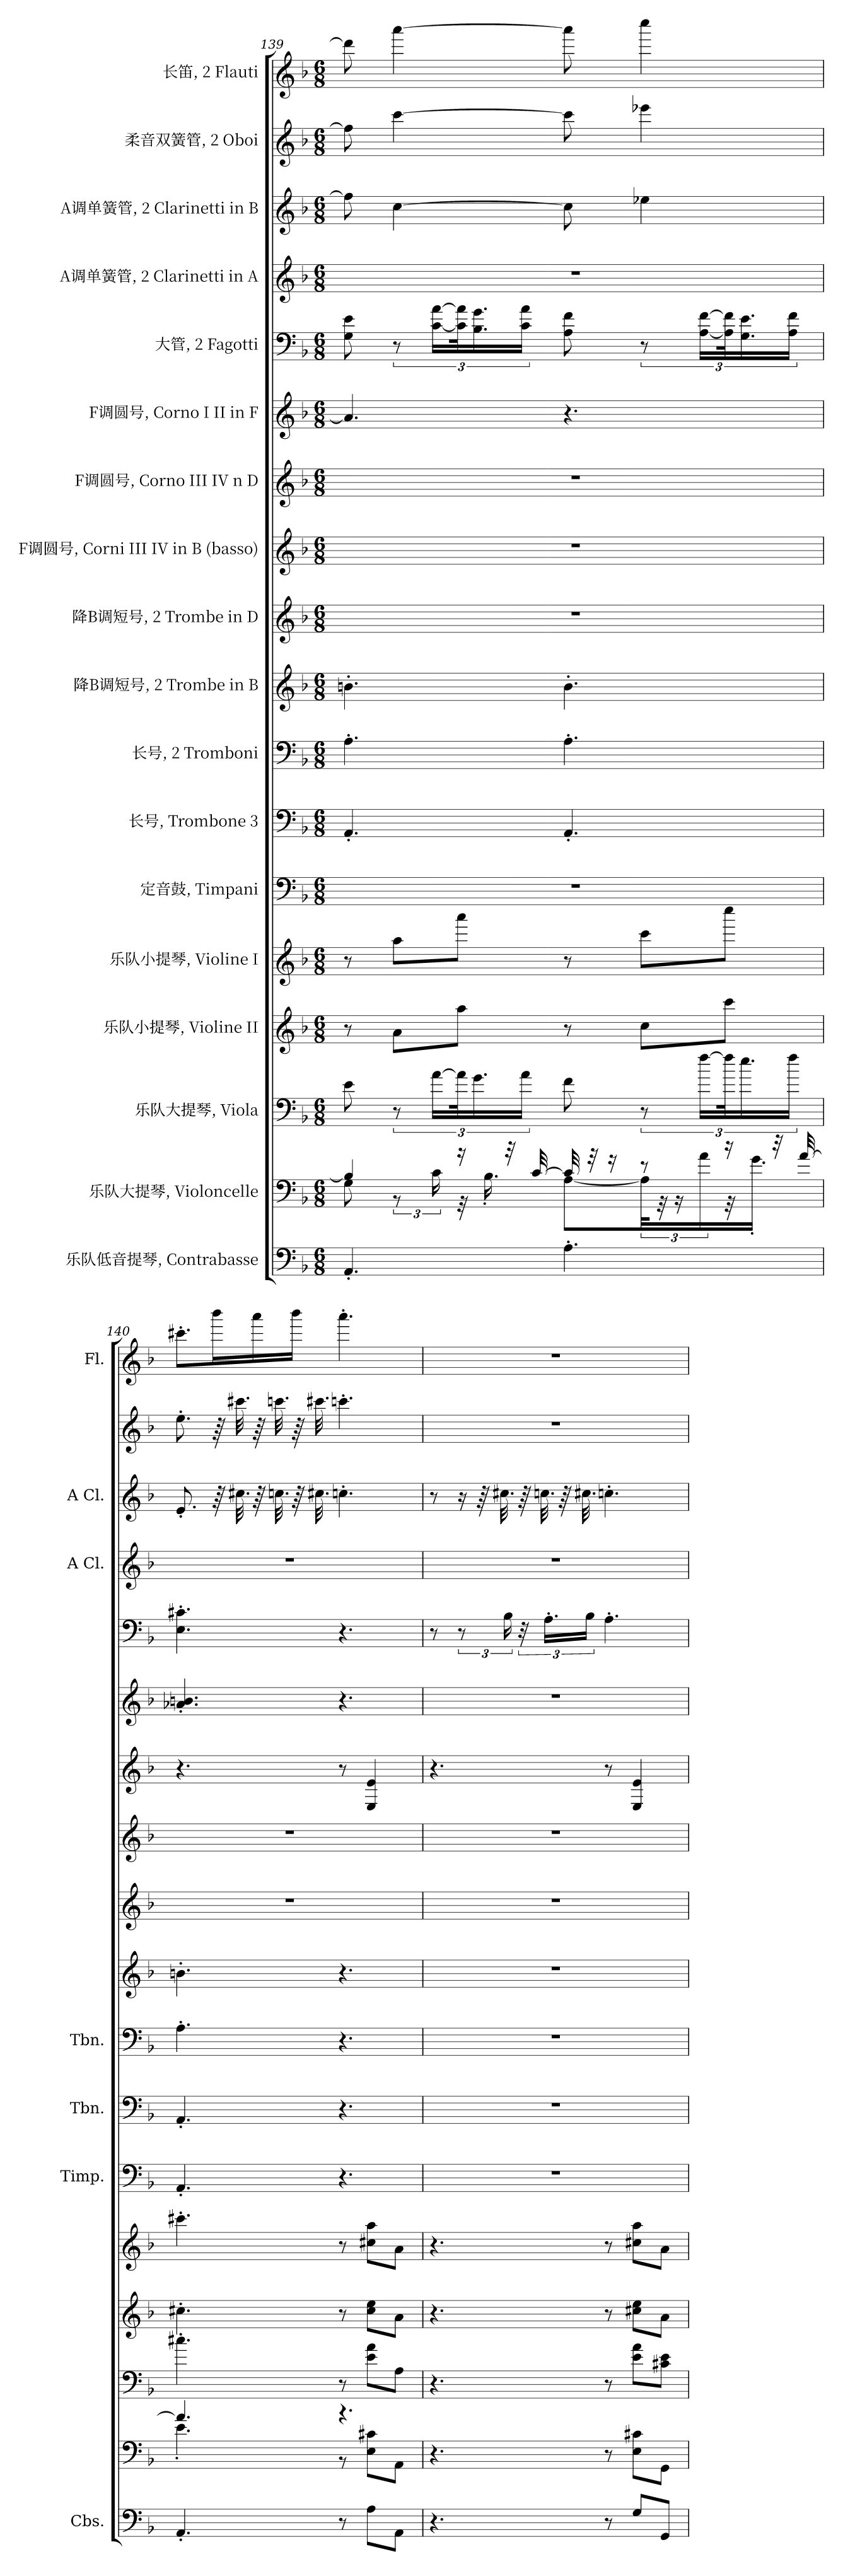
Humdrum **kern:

**kern	**kern	**kern	**kern	**kern	**kern	**kern	**kern	**kern	**kern	**kern	**kern	**kern	**kern	**kern	**kern	**kern	**kern
*part18	*part17	*part16	*part15	*part14	*part13	*part12	*part11	*part10	*part9	*part8	*part7	*part6	*part5	*part4	*part3	*part2	*part1
*staff18	*staff17	*staff16	*staff15	*staff14	*staff13	*staff12	*staff11	*staff10	*staff9	*staff8	*staff7	*staff6	*staff5	*staff4	*staff3	*staff2	*staff1
*I"乐队低音提琴, Contrabasse	*I"乐队大提琴, Violoncelle	*I"乐队大提琴, Viola	*I"乐队小提琴, Violine II	*I"乐队小提琴, Violine I	*I"定音鼓, Timpani	*I"长号, Trombone 3	*I"长号, 2 Tromboni	*I"降B调短号, 2 Trombe in B	*I"降B调短号, 2 Trombe in D	*I"F调圆号, Corni III IV in B (basso)	*I"F调圆号, Corno III IV n D	*I"F调圆号, Corno I II in F	*I"大管, 2 Fagotti	*I"A调单簧管, 2 Clarinetti in A	*I"A调单簧管, 2 Clarinetti in B	*I"柔音双簧管, 2 Oboi	*I"长笛, 2 Flauti
*I'Cbs.	*	*	*	*	*I'Timp.	*I'Tbn.	*I'Tbn.	*	*	*	*	*	*	*I'A Cl.	*I'A Cl.	*	*I'Fl.
!!LO:PB:g=z
*clefF4	*clefF4	*clefF4	*clefG2	*clefG2	*clefF4	*clefF4	*clefF4	*clefG2	*clefG2	*clefG2	*clefG2	*clefG2	*clefF4	*clefG2	*clefG2	*clefG2	*clefG2
*ITrd7c12	*	*	*	*	*	*	*	*ITrd1c2	*ITrd1c2	*ITrd4c7	*ITrd4c7	*ITrd4c7	*	*ITrd2c3	*ITrd2c3	*ITrd2c3	*
*k[b-]	*k[b-]	*k[b-]	*k[b-]	*k[b-]	*k[b-]	*k[b-]	*k[b-]	*k[b-e-a-]	*k[b-e-a-]	*k[b-e-]	*k[b-e-]	*k[b-e-]	*k[b-]	*k[f#c#]	*k[f#c#]	*k[f#c#]	*k[b-]
*M6/8	*M6/8	*M6/8	*M6/8	*M6/8	*M6/8	*M6/8	*M6/8	*M6/8	*M6/8	*M6/8	*M6/8	*M6/8	*M6/8	*M6/8	*M6/8	*M6/8	*M6/8
*MM94	*MM94	*MM94	*MM94	*MM94	*MM94	*MM94	*MM94	*MM94	*MM94	*MM94	*MM94	*MM94	*MM94	*MM94	*MM94	*MM94	*MM94
=139	=139	=139	=139	=139	=139	=139	=139	=139	=139	=139	=139	=139	=139	=139	=139	=139	=139
*	*^	*	*	*	*	*	*	*	*	*	*	*	*	*	*	*	*
4.AAA'/	4B-/]	8G\	8e\	8r	8r	2.r	4.AA'/	4.A'\	4.an'\	2.r	2.r	2.r	4.d/]	8G\ 8e\	2.r	8dd\]	8dd\]	8ddd\]
*	*	*	*	*	*	*	*	*	*	*	*	*	*	*	*	*	*	*MM104
.	.	12r	12r	8a\L	8aa\L	.	.	.	.	.	.	.	.	12r	.	[4a\	[4aa\	[4aaa\
.	.	24c\	[24a\LL	.	.	.	.	.	.	.	.	.	.	[24c\ [24a\LL	.	.	.	.
*	*	*	*Xbrackettup	*	*	*	*	*	*	*	*	*	*	*Xbrackettup	*	*	*	*
.	16r	32r	48a\K]	8aa\J	8aaa\J	.	.	.	.	.	.	.	.	48c\] 48a\]K	.	.	.	.
.	.	.	24.g\	.	.	.	.	.	.	.	.	.	.	24.B-\ 24.g\	.	.	.	.
.	.	16.B-'\	.	.	.	.	.	.	.	.	.	.	.	.	.	.	.	.
.	32r	.	.	.	.	.	.	.	.	.	.	.	.	.	.	.	.	.
.	.	.	24a\JJ	.	.	.	.	.	.	.	.	.	.	24c\ 24a\JJ	.	.	.	.
.	[32c/	.	.	.	.	.	.	.	.	.	.	.	.	.	.	.	.	.
*	*	*	*	*	*	*	*	*	*	*	*	*	*	*	*	*	*	*MM95
4.AA'\	32c/]	[8A\L	8f\	8r	8r	.	4.AA'/	4.A'\	4.a'\	.	.	.	4.r	8A\ 8f\	.	8a\]	8aa\]	8aaa\]
.	32r	.	.	.	.	.	.	.	.	.	.	.	.	.	.	.	.	.
.	16r	.	.	.	.	.	.	.	.	.	.	.	.	.	.	.	.	.
*	*	*	*brackettup	*	*	*	*	*	*	*	*	*	*	*brackettup	*	*	*	*
*	*	*	*	*	*	*	*	*	*	*	*	*	*	*	*	*	*	*MM104
.	8r	48A\Jkk]	12r	8cc\L	8ccc\L	.	.	.	.	.	.	.	.	12r	.	4ccn\	4cccn\	4cccc\
.	.	48r	.	.	.	.	.	.	.	.	.	.	.	.	.	.	.	.
.	.	24r	.	.	.	.	.	.	.	.	.	.	.	.	.	.	.	.
.	.	24a\	[24ff\LL	.	.	.	.	.	.	.	.	.	.	[24A\ [24f\LL	.	.	.	.
*	*	*	*Xbrackettup	*	*	*	*	*	*	*	*	*	*	*Xbrackettup	*	*	*	*
.	16r	32r	48ff\K]	8ccc\J	8cccc\J	.	.	.	.	.	.	.	.	48A\] 48f\]K	.	.	.	.
.	.	.	24.ee\	.	.	.	.	.	.	.	.	.	.	24.G\ 24.e\	.	.	.	.
.	.	16.g'\	.	.	.	.	.	.	.	.	.	.	.	.	.	.	.	.
.	32r	.	.	.	.	.	.	.	.	.	.	.	.	.	.	.	.	.
.	.	.	24ff\JJ	.	.	.	.	.	.	.	.	.	.	24A\ 24f\JJ	.	.	.	.
.	[32a/	.	.	.	.	.	.	.	.	.	.	.	.	.	.	.	.	.
=140	=140	=140	=140	=140	=140	=140	=140	=140	=140	=140	=140	=140	=140	=140	=140	=140	=140	=140
*	*	*	*	*	*	*	*	*	*	*	*	*	*	*	*	*	*	*MM93
4.AAA'/	4.a/]	4.e'\	4.cc#X'\	4.cc#X'\	4.ccc#X'\	4.AA'/	4.AA'/	4.A'\	4.an'\	2.r	2.r	4.r	4.d-X/' 4.en/'	4.E\' 4.c#X\'	2.r	8.c#'/	8.cc#'\	8.ccc#X'\L
.	.	.	.	.	.	.	.	.	.	.	.	.	.	.	.	64r	64r	16bbb-\L
.	.	.	.	.	.	.	.	.	.	.	.	.	.	.	.	32.a#X\	32.aa#X\	.
*	*	*	*	*	*	*	*	*	*	*	*	*	*	*	*	*	*	*MM99
.	.	.	.	.	.	.	.	.	.	.	.	.	.	.	.	64r	64r	16aaa\
.	.	.	.	.	.	.	.	.	.	.	.	.	.	.	.	32.an\	32.aan\	.
.	.	.	.	.	.	.	.	.	.	.	.	.	.	.	.	64r	64r	16bbb-\JJ
.	.	.	.	.	.	.	.	.	.	.	.	.	.	.	.	32.a#X\	32.aa#X\	.
8r	4.r	8r	8r	8r	8r	4.r	4.r	4.r	4.r	.	.	8r	4.r	4.r	.	4.an'\	4.aan'\	4.aaa'\
8AA\L	.	8E\ 8c#X\L	8e\ 8a\L	8cc#\ 8ee\L	8cc#X\ 8aa\L	.	.	.	.	.	.	4AA/ 4A/	.	.	.	.	.	.
8AAA\J	.	8AA\J	8A\J	8a\J	8a\J	.	.	.	.	.	.	.	.	.	.	.	.	.
*	*v	*v	*	*	*	*	*	*	*	*	*	*	*	*	*	*	*	*
!!LO:PB:g=z
=141	=141	=141	=141	=141	=141	=141	=141	=141	=141	=141	=141	=141	=141	=141	=141	=141	=141
*	*	*	*	*	*	*	*	*	*	*	*	*	*	*	*	*	*MM92
4.r	4.r	4.r	4.r	4.r	2.r	2.r	2.r	2.r	2.r	2.r	4.r	2.r	8r	2.r	8r	2.r	2.r
*	*	*	*	*	*	*	*	*	*	*	*	*	*brackettup	*	*	*	*
.	.	.	.	.	.	.	.	.	.	.	.	.	12r	.	16r	.	.
.	.	.	.	.	.	.	.	.	.	.	.	.	.	.	64r	.	.
.	.	.	.	.	.	.	.	.	.	.	.	.	.	.	32.a#X\	.	.
.	.	.	.	.	.	.	.	.	.	.	.	.	24B-\	.	.	.	.
.	.	.	.	.	.	.	.	.	.	.	.	.	48r	.	64r	.	.
.	.	.	.	.	.	.	.	.	.	.	.	.	.	.	32.an\	.	.
.	.	.	.	.	.	.	.	.	.	.	.	.	24.A'\LL	.	.	.	.
.	.	.	.	.	.	.	.	.	.	.	.	.	.	.	64r	.	.
.	.	.	.	.	.	.	.	.	.	.	.	.	.	.	32.a#X\	.	.
.	.	.	.	.	.	.	.	.	.	.	.	.	24B-\JJ	.	.	.	.
8r	8r	8r	8r	8r	.	.	.	.	.	.	8r	.	4.A'\	.	4.an'\	.	.
8GG/L	8E\ 8c#X\L	8e\ 8a\L	8cc#X\ 8ee\L	8cc#X\ 8aa\L	.	.	.	.	.	.	4AA/ 4A/	.	.	.	.	.	.
8GGG/J	8GG\J	8c#X\ 8e\J	8a\J	8a\J	.	.	.	.	.	.	.	.	.	.	.	.	.
=	=	=	=	=	=	=	=	=	=	=	=	=	=	=	=	=	=
*-	*-	*-	*-	*-	*-	*-	*-	*-	*-	*-	*-	*-	*-	*-	*-	*-	*-
